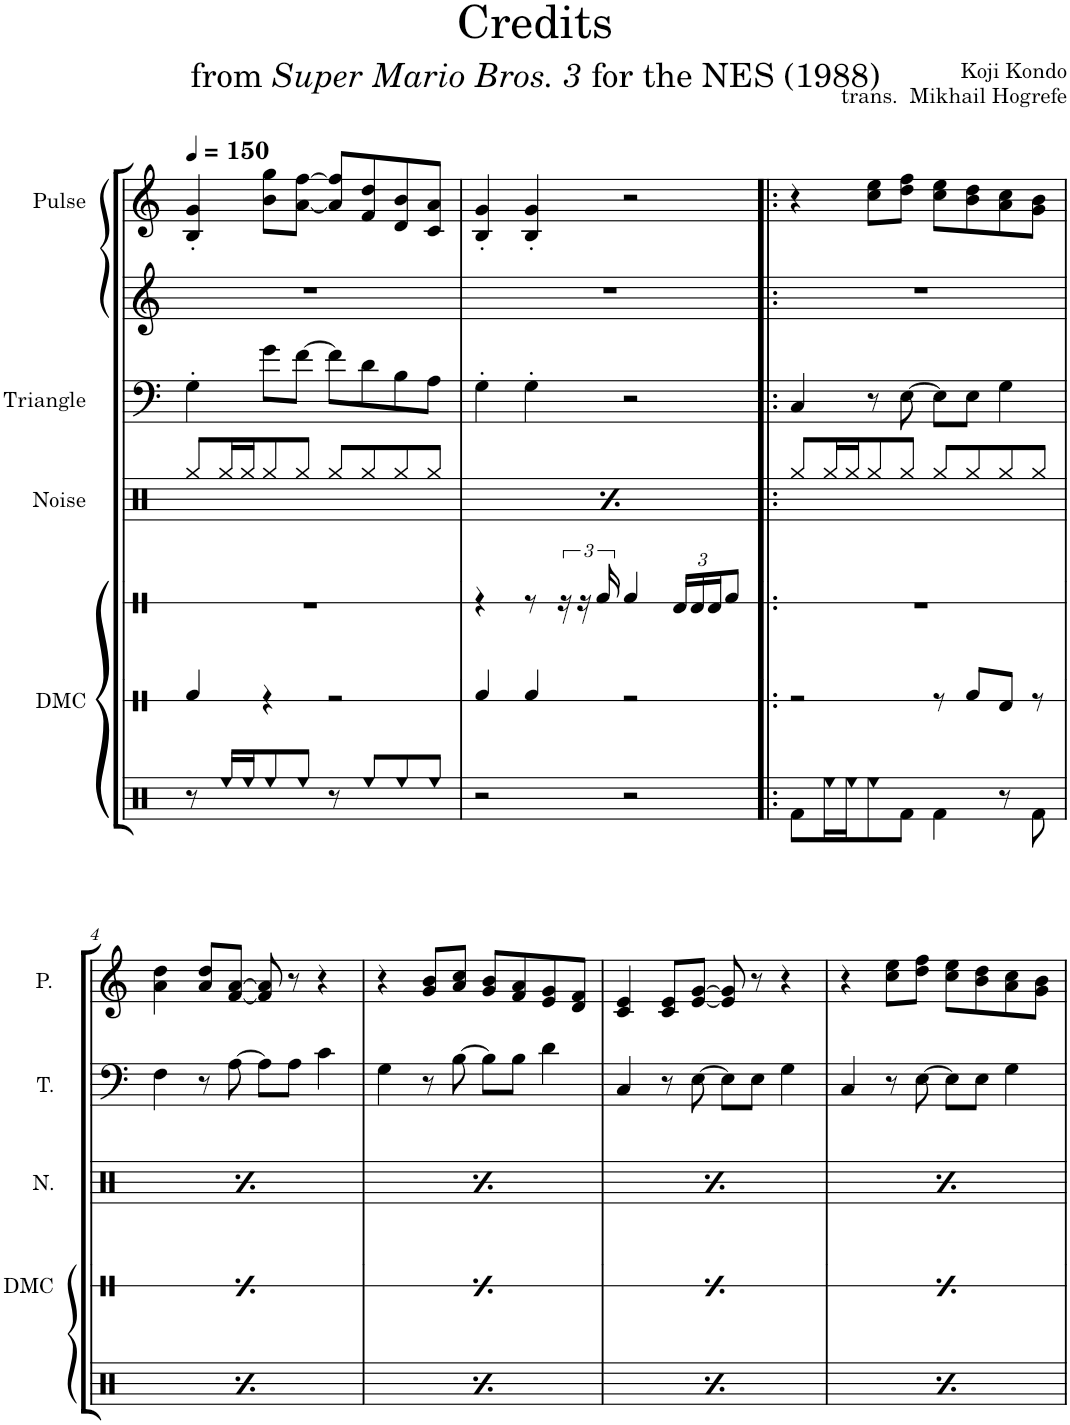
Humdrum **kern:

**kern	**kern	**kern	**kern	**kern	**kern	**kern
*part7	*part6	*part5	*part4	*part3	*part2	*part1
*staff7	*staff6	*staff5	*staff4	*staff3	*staff2	*staff1
*I"Drumset	*I"DMC	*I"Timbales	*I"Noise	*I"Triangle	*I"Square Synthesizer	*I"Pulse
*	*I'DMC	*I'Tim	*I'N.	*I'T.	*	*I'P.
*	*stria1	*stria1	*	*	*	*
*clefX	*clefX	*clefX	*clefX	*clefF4	*clefG2	*clefG2
*k[]	*k[]	*k[]	*k[]	*k[]	*k[]	*k[]
=1	=1	=1	=1	=1	=1	=1
8r	4Rf/	1r	8Rgg/L	4G'\	1r	4B/' 4g/'
16Ree/LL	.	.	16Rgg/L	.	.	.
16Ree/J	.	.	16Rgg/J	.	.	.
8Ree/	4r	.	8Rgg/	8g\L	.	8b\ 8gg\L
8Ree/J	.	.	8Rgg/J	[8f\J	.	[8a\ [8ff\J
8r	2r	.	8Rgg/L	8f\L]	.	8a/] 8ff/]L
8Ree/L	.	.	8Rgg/	8d\	.	8f/ 8dd/
8Ree/	.	.	8Rgg/	8B\	.	8d/ 8b/
8Ree/J	.	.	8Rgg/J	8A\J	.	8c/ 8a/J
=2	=2	=2	=2	=2	=2	=2
2r	4Rf/	4r	8Rgg/L	4G'\	1r	4B/' 4g/'
.	.	.	16Rgg/L	.	.	.
.	.	.	16Rgg/J	.	.	.
.	4Rf/	8r	8Rgg/	4G'\	.	4B/' 4g/'
.	.	24r	8Rgg/J	.	.	.
.	.	24r	.	.	.	.
.	.	24Rf/	.	.	.	.
2r	2r	4Rf/	8Rgg/L	2r	.	2r
.	.	.	8Rgg/	.	.	.
*	*	*Xbrackettup	*	*	*	*
.	.	24Rd/LL	8Rgg/	.	.	.
.	.	24Rd/	.	.	.	.
.	.	24Rd/J	.	.	.	.
.	.	8Rf/J	8Rgg/J	.	.	.
=3!|:	=3!|:	=3!|:	=3!|:	=3!|:	=3!|:	=3!|:
8Rf\L	2r	1r	8Rgg/L	4C/	1r	4r
16Ree\L	.	.	16Rgg/L	.	.	.
16Ree\J	.	.	16Rgg/J	.	.	.
8Ree\	.	.	8Rgg/	8r	.	8cc\ 8ee\L
8Rf\J	.	.	8Rgg/J	[8E\	.	8dd\ 8ff\J
4Rf\	8r	.	8Rgg/L	8E\L]	.	8cc\ 8ee\L
.	8Rf/L	.	8Rgg/	8E\J	.	8b\ 8dd\
8r	8Rd/J	.	8Rgg/	4G\	.	8a\ 8cc\
8Rf\	8r	.	8Rgg/J	.	.	8g\ 8b\J
!!LO:LB:g=z
=4	=4	=4	=4	=4	=4	=4
8Rf\L	2r	1r	8Rgg/L	4F\	1r	4a\ 4dd\
16Ree\L	.	.	16Rgg/L	.	.	.
16Ree\J	.	.	16Rgg/J	.	.	.
8Ree\	.	.	8Rgg/	8r	.	8a/ 8dd/L
8Rf\J	.	.	8Rgg/J	[8A\	.	[8f/ [8a/J
4Rf\	8r	.	8Rgg/L	8A\L]	.	8f/] 8a/]
.	8Rf/L	.	8Rgg/	8A\J	.	8r
8r	8Rd/J	.	8Rgg/	4c\	.	4r
8Rf\	8r	.	8Rgg/J	.	.	.
=5	=5	=5	=5	=5	=5	=5
8Rf\L	2r	1r	8Rgg/L	4G\	1r	4r
16Ree\L	.	.	16Rgg/L	.	.	.
16Ree\J	.	.	16Rgg/J	.	.	.
8Ree\	.	.	8Rgg/	8r	.	8g/ 8b/L
8Rf\J	.	.	8Rgg/J	[8B\	.	8a/ 8cc/J
4Rf\	8r	.	8Rgg/L	8B\L]	.	8g/ 8b/L
.	8Rf/L	.	8Rgg/	8B\J	.	8f/ 8a/
8r	8Rd/J	.	8Rgg/	4d\	.	8e/ 8g/
8Rf\	8r	.	8Rgg/J	.	.	8d/ 8f/J
=6	=6	=6	=6	=6	=6	=6
8Rf\L	2r	1r	8Rgg/L	4C/	1r	4c/ 4e/
16Ree\L	.	.	16Rgg/L	.	.	.
16Ree\J	.	.	16Rgg/J	.	.	.
8Ree\	.	.	8Rgg/	8r	.	8c/ 8e/L
8Rf\J	.	.	8Rgg/J	[8E\	.	[8e/ [8g/J
4Rf\	8r	.	8Rgg/L	8E\L]	.	8e/] 8g/]
.	8Rf/L	.	8Rgg/	8E\J	.	8r
8r	8Rd/J	.	8Rgg/	4G\	.	4r
8Rf\	8r	.	8Rgg/J	.	.	.
=7	=7	=7	=7	=7	=7	=7
8Rf\L	2r	1r	8Rgg/L	4C/	1r	4r
16Ree\L	.	.	16Rgg/L	.	.	.
16Ree\J	.	.	16Rgg/J	.	.	.
8Ree\	.	.	8Rgg/	8r	.	8cc\ 8ee\L
8Rf\J	.	.	8Rgg/J	[8E\	.	8dd\ 8ff\J
4Rf\	8r	.	8Rgg/L	8E\L]	.	8cc\ 8ee\L
.	8Rf/L	.	8Rgg/	8E\J	.	8b\ 8dd\
8r	8Rd/J	.	8Rgg/	4G\	.	8a\ 8cc\
8Rf\	8r	.	8Rgg/J	.	.	8g\ 8b\J
=	=	=	=	=	=	=
*-	*-	*-	*-	*-	*-	*-
